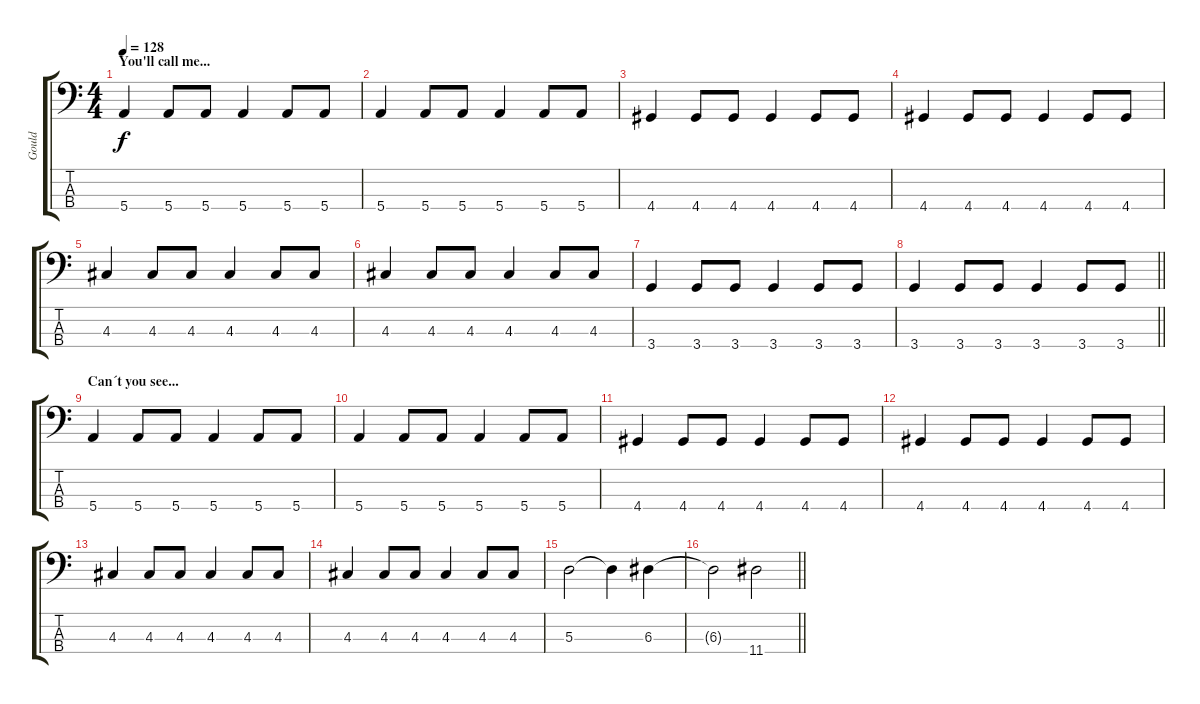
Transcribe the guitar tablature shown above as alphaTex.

\track ("Gould" "Gould") {instrument electricbassfinger}
\staff {score tabs}
\tuning (G2 D2 A1 E1) {hide}
\ts (4 4)
\section ("" "You'll call me...")
\tempo 128
\clef f4
\ks c
5.4.4{dy f} 5.4.8 5.4.8 5.4.4 5.4.8 5.4.8 |
5.4.4 5.4.8 5.4.8 5.4.4 5.4.8 5.4.8 |
4.4.4 4.4.8 4.4.8 4.4.4 4.4.8 4.4.8 |
4.4.4 4.4.8 4.4.8 4.4.4 4.4.8 4.4.8 |
4.3.4 4.3.8 4.3.8 4.3.4 4.3.8 4.3.8 |
4.3.4 4.3.8 4.3.8 4.3.4 4.3.8 4.3.8 |
3.4.4 3.4.8 3.4.8 3.4.4 3.4.8 3.4.8 |
\barLineRight lightlight
3.4.4 3.4.8 3.4.8 3.4.4 3.4.8 3.4.8 |
\section ("" "Can´t you see...")
5.4.4 5.4.8 5.4.8 5.4.4 5.4.8 5.4.8 |
5.4.4 5.4.8 5.4.8 5.4.4 5.4.8 5.4.8 |
4.4.4 4.4.8 4.4.8 4.4.4 4.4.8 4.4.8 |
4.4.4 4.4.8 4.4.8 4.4.4 4.4.8 4.4.8 |
4.3.4 4.3.8 4.3.8 4.3.4 4.3.8 4.3.8 |
4.3.4 4.3.8 4.3.8 4.3.4 4.3.8 4.3.8 |
5.3.2 5.3{t}.4 6.3.4 |
\barLineRight lightlight
6.3{t}.2 11.4{ss}.2
